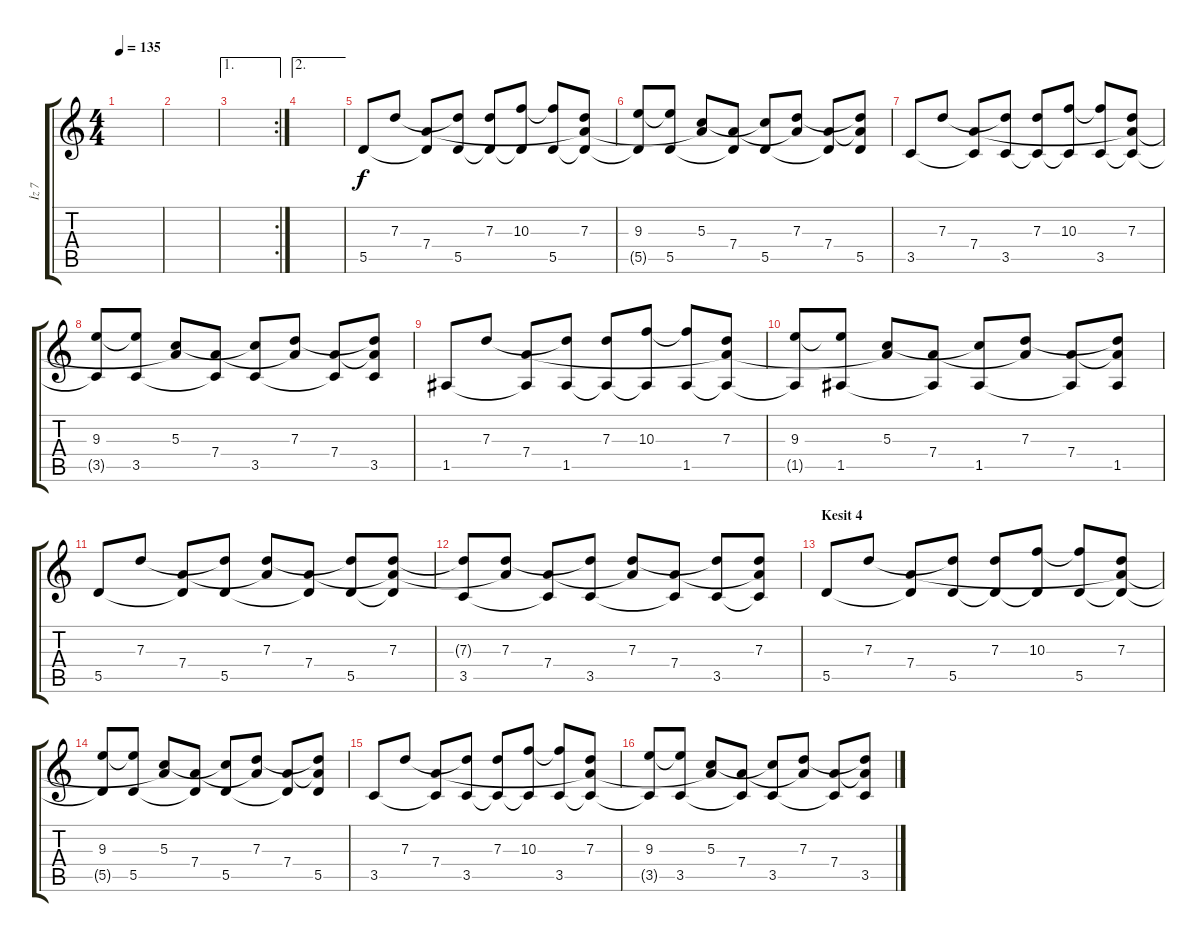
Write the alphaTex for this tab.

\track ("İz 7" "İz 7") {instrument electricguitarclean}
\staff {score tabs}
\tuning (E4 B3 G3 D3 A2 E2) {hide}
\ts (4 4)
\tempo 135
\clef g2
\ks c
|
|
\ae 1
\rc 2
|
\ae 2
|
5.5.8 7.3.8 (7.4 5.5{t}).8 (7.3{t} 5.5).8 (7.3 5.5{t}).8 (10.3 5.5{t}).8 (10.3{t} 5.5).8 (7.3 7.4{t} 5.5{t}).8 |
(9.3 5.5{t}).8 (9.3{t} 5.5).8 (5.3 7.4{t}).8 (7.4 5.5{t}).8 (5.3{t} 5.5).8 (7.3 7.4{t}).8 (7.4 5.5{t}).8 (7.3{t} 7.4{t} 5.5).8 |
3.5.8 7.3.8 (7.4 3.5{t}).8 (7.3{t} 3.5).8 (7.3 3.5{t}).8 (10.3 3.5{t}).8 (10.3{t} 3.5).8 (7.3 7.4{t} 3.5{t}).8 |
(9.3 3.5{t}).8 (9.3{t} 3.5).8 (5.3 7.4{t}).8 (7.4 3.5{t}).8 (5.3{t} 3.5).8 (7.3 7.4{t}).8 (7.4 3.5{t}).8 (7.3{t} 7.4{t} 3.5).8 |
1.5.8 7.3.8 (7.4 1.5{t}).8 (7.3{t} 1.5).8 (7.3 1.5{t}).8 (10.3 1.5{t}).8 (10.3{t} 1.5).8 (7.3 7.4{t} 1.5{t}).8 |
(9.3 1.5{t}).8 (9.3{t} 1.5).8 (5.3 7.4{t}).8 (7.4 1.5{t}).8 (5.3{t} 1.5).8 (7.3 7.4{t}).8 (7.4 1.5{t}).8 (7.3{t} 7.4{t} 1.5).8 |
5.5.8 7.3.8 (7.4 5.5{t}).8 (7.3{t} 5.5).8 (7.3 7.4{t}).8 (7.4 5.5{t}).8 (7.3{t} 5.5).8 (7.3 7.4{t} 5.5{t}).8 |
(7.3{t} 3.5).8 (7.3 7.4{t}).8 (7.4 3.5{t}).8 (7.3{t} 3.5).8 (7.3 7.4{t}).8 (7.4 3.5{t}).8 (7.3{t} 3.5).8 (7.3 7.4{t} 3.5{t}).8 |
\section ("" "Kesit 4")
5.5.8 7.3.8 (7.4 5.5{t}).8 (7.3{t} 5.5).8 (7.3 5.5{t}).8 (10.3 5.5{t}).8 (10.3{t} 5.5).8 (7.3 7.4{t} 5.5{t}).8 |
(9.3 5.5{t}).8 (9.3{t} 5.5).8 (5.3 7.4{t}).8 (7.4 5.5{t}).8 (5.3{t} 5.5).8 (7.3 7.4{t}).8 (7.4 5.5{t}).8 (7.3{t} 7.4{t} 5.5).8 |
3.5.8 7.3.8 (7.4 3.5{t}).8 (7.3{t} 3.5).8 (7.3 3.5{t}).8 (10.3 3.5{t}).8 (10.3{t} 3.5).8 (7.3 7.4{t} 3.5{t}).8 |
(9.3 3.5{t}).8 (9.3{t} 3.5).8 (5.3 7.4{t}).8 (7.4 3.5{t}).8 (5.3{t} 3.5).8 (7.3 7.4{t}).8 (7.4 3.5{t}).8 (7.3{t} 7.4{t} 3.5).8
